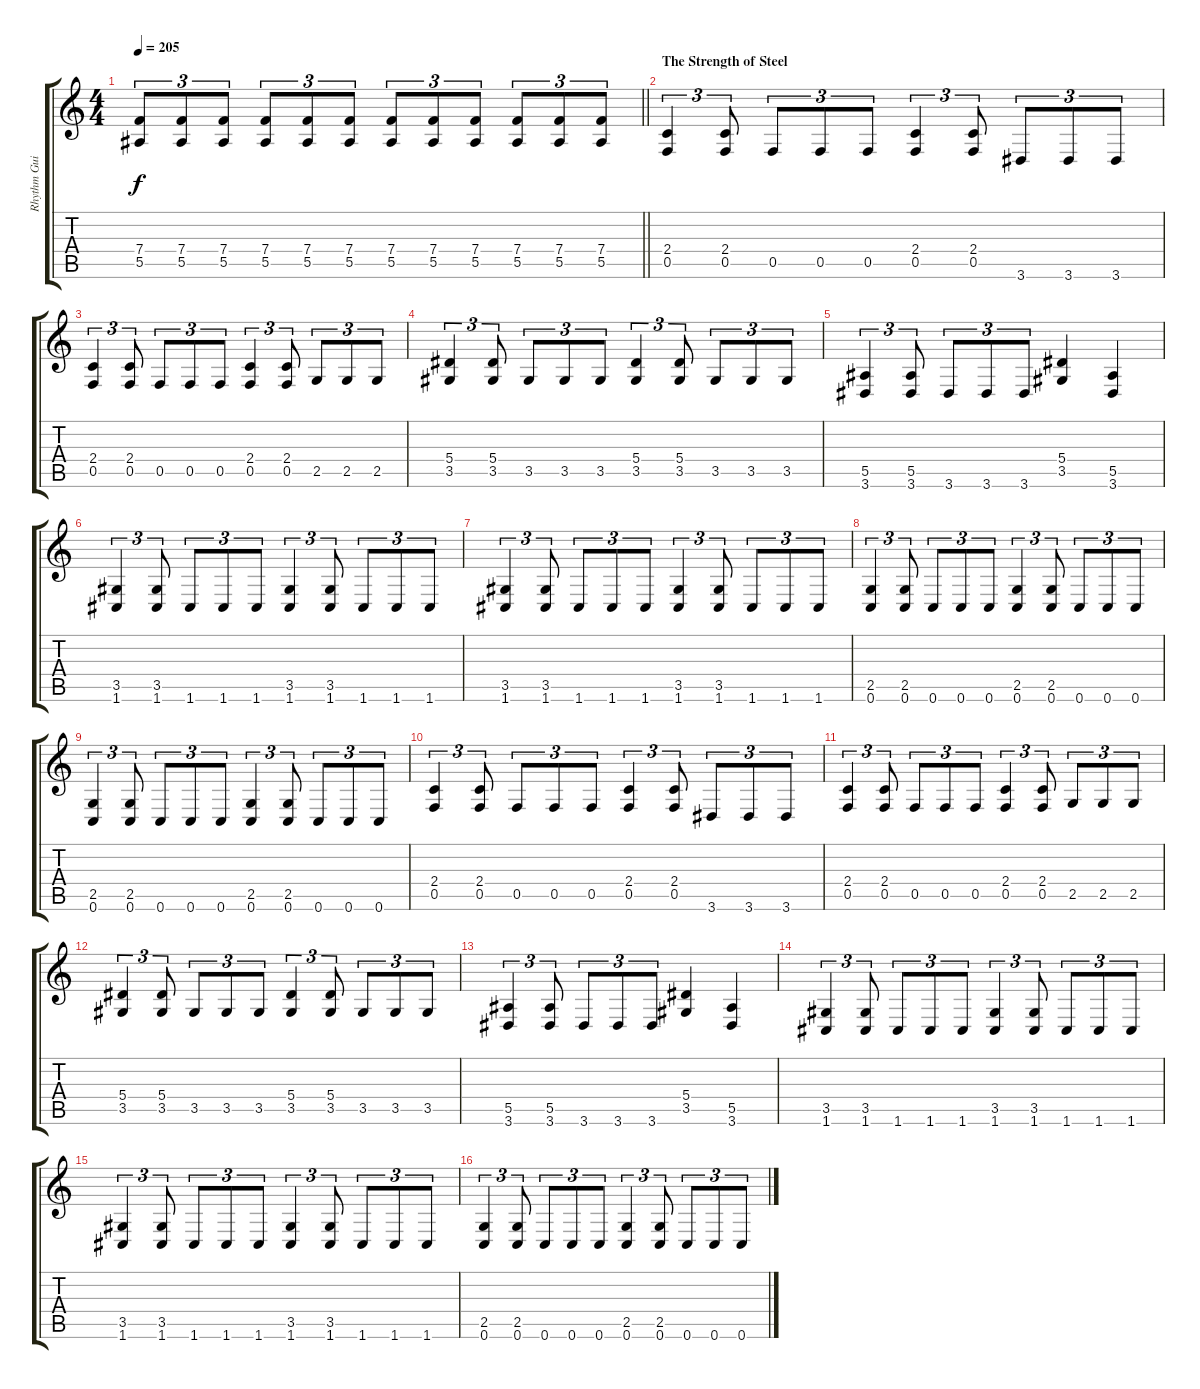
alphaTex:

\track ("Rhythm Guitar" "Rhythm Gui") {instrument distortionguitar}
\staff {score tabs}
\tuning (C4 G3 Eb3 Bb2 F2 C2) {hide}
\ts (4 4)
\tempo 205
\clef g2
\barLineRight lightlight
\ks c
(7.4 5.5).8{tu (3 2) dy f} (7.4 5.5).8{tu (3 2)} (7.4 5.5).8{tu (3 2)} (7.4 5.5).8{tu (3 2)} (7.4 5.5).8{tu (3 2)} (7.4 5.5).8{tu (3 2)} (7.4 5.5).8{tu (3 2)} (7.4 5.5).8{tu (3 2)} (7.4 5.5).8{tu (3 2)} (7.4 5.5).8{tu (3 2)} (7.4 5.5).8{tu (3 2)} (7.4 5.5).8{tu (3 2)} |
\section ("" "The Strength of Steel")
(2.4 0.5).4{tu (3 2)} (2.4 0.5).8{tu (3 2)} 0.5.8{tu (3 2)} 0.5.8{tu (3 2)} 0.5.8{tu (3 2)} (2.4 0.5).4{tu (3 2)} (2.4 0.5).8{tu (3 2)} 3.6.8{tu (3 2)} 3.6.8{tu (3 2)} 3.6.8{tu (3 2)} |
(2.4 0.5).4{tu (3 2)} (2.4 0.5).8{tu (3 2)} 0.5.8{tu (3 2)} 0.5.8{tu (3 2)} 0.5.8{tu (3 2)} (2.4 0.5).4{tu (3 2)} (2.4 0.5).8{tu (3 2)} 2.5.8{tu (3 2)} 2.5.8{tu (3 2)} 2.5.8{tu (3 2)} |
(5.4 3.5).4{tu (3 2)} (5.4 3.5).8{tu (3 2)} 3.5.8{tu (3 2)} 3.5.8{tu (3 2)} 3.5.8{tu (3 2)} (5.4 3.5).4{tu (3 2)} (5.4 3.5).8{tu (3 2)} 3.5.8{tu (3 2)} 3.5.8{tu (3 2)} 3.5.8{tu (3 2)} |
(5.5 3.6).4{tu (3 2)} (5.5 3.6).8{tu (3 2)} 3.6.8{tu (3 2)} 3.6.8{tu (3 2)} 3.6.8{tu (3 2)} (5.4 3.5).4 (5.5 3.6).4 |
(3.5 1.6).4{tu (3 2)} (3.5 1.6).8{tu (3 2)} 1.6.8{tu (3 2)} 1.6.8{tu (3 2)} 1.6.8{tu (3 2)} (3.5 1.6).4{tu (3 2)} (3.5 1.6).8{tu (3 2)} 1.6.8{tu (3 2)} 1.6.8{tu (3 2)} 1.6.8{tu (3 2)} |
(3.5 1.6).4{tu (3 2)} (3.5 1.6).8{tu (3 2)} 1.6.8{tu (3 2)} 1.6.8{tu (3 2)} 1.6.8{tu (3 2)} (3.5 1.6).4{tu (3 2)} (3.5 1.6).8{tu (3 2)} 1.6.8{tu (3 2)} 1.6.8{tu (3 2)} 1.6.8{tu (3 2)} |
(2.5 0.6).4{tu (3 2)} (2.5 0.6).8{tu (3 2)} 0.6.8{tu (3 2)} 0.6.8{tu (3 2)} 0.6.8{tu (3 2)} (2.5 0.6).4{tu (3 2)} (2.5 0.6).8{tu (3 2)} 0.6.8{tu (3 2)} 0.6.8{tu (3 2)} 0.6.8{tu (3 2)} |
(2.5 0.6).4{tu (3 2)} (2.5 0.6).8{tu (3 2)} 0.6.8{tu (3 2)} 0.6.8{tu (3 2)} 0.6.8{tu (3 2)} (2.5 0.6).4{tu (3 2)} (2.5 0.6).8{tu (3 2)} 0.6.8{tu (3 2)} 0.6.8{tu (3 2)} 0.6.8{tu (3 2)} |
(2.4 0.5).4{tu (3 2)} (2.4 0.5).8{tu (3 2)} 0.5.8{tu (3 2)} 0.5.8{tu (3 2)} 0.5.8{tu (3 2)} (2.4 0.5).4{tu (3 2)} (2.4 0.5).8{tu (3 2)} 3.6.8{tu (3 2)} 3.6.8{tu (3 2)} 3.6.8{tu (3 2)} |
(2.4 0.5).4{tu (3 2)} (2.4 0.5).8{tu (3 2)} 0.5.8{tu (3 2)} 0.5.8{tu (3 2)} 0.5.8{tu (3 2)} (2.4 0.5).4{tu (3 2)} (2.4 0.5).8{tu (3 2)} 2.5.8{tu (3 2)} 2.5.8{tu (3 2)} 2.5.8{tu (3 2)} |
(5.4 3.5).4{tu (3 2)} (5.4 3.5).8{tu (3 2)} 3.5.8{tu (3 2)} 3.5.8{tu (3 2)} 3.5.8{tu (3 2)} (5.4 3.5).4{tu (3 2)} (5.4 3.5).8{tu (3 2)} 3.5.8{tu (3 2)} 3.5.8{tu (3 2)} 3.5.8{tu (3 2)} |
(5.5 3.6).4{tu (3 2)} (5.5 3.6).8{tu (3 2)} 3.6.8{tu (3 2)} 3.6.8{tu (3 2)} 3.6.8{tu (3 2)} (5.4 3.5).4 (5.5 3.6).4 |
(3.5 1.6).4{tu (3 2)} (3.5 1.6).8{tu (3 2)} 1.6.8{tu (3 2)} 1.6.8{tu (3 2)} 1.6.8{tu (3 2)} (3.5 1.6).4{tu (3 2)} (3.5 1.6).8{tu (3 2)} 1.6.8{tu (3 2)} 1.6.8{tu (3 2)} 1.6.8{tu (3 2)} |
(3.5 1.6).4{tu (3 2)} (3.5 1.6).8{tu (3 2)} 1.6.8{tu (3 2)} 1.6.8{tu (3 2)} 1.6.8{tu (3 2)} (3.5 1.6).4{tu (3 2)} (3.5 1.6).8{tu (3 2)} 1.6.8{tu (3 2)} 1.6.8{tu (3 2)} 1.6.8{tu (3 2)} |
(2.5 0.6).4{tu (3 2)} (2.5 0.6).8{tu (3 2)} 0.6.8{tu (3 2)} 0.6.8{tu (3 2)} 0.6.8{tu (3 2)} (2.5 0.6).4{tu (3 2)} (2.5 0.6).8{tu (3 2)} 0.6.8{tu (3 2)} 0.6.8{tu (3 2)} 0.6.8{tu (3 2)}
